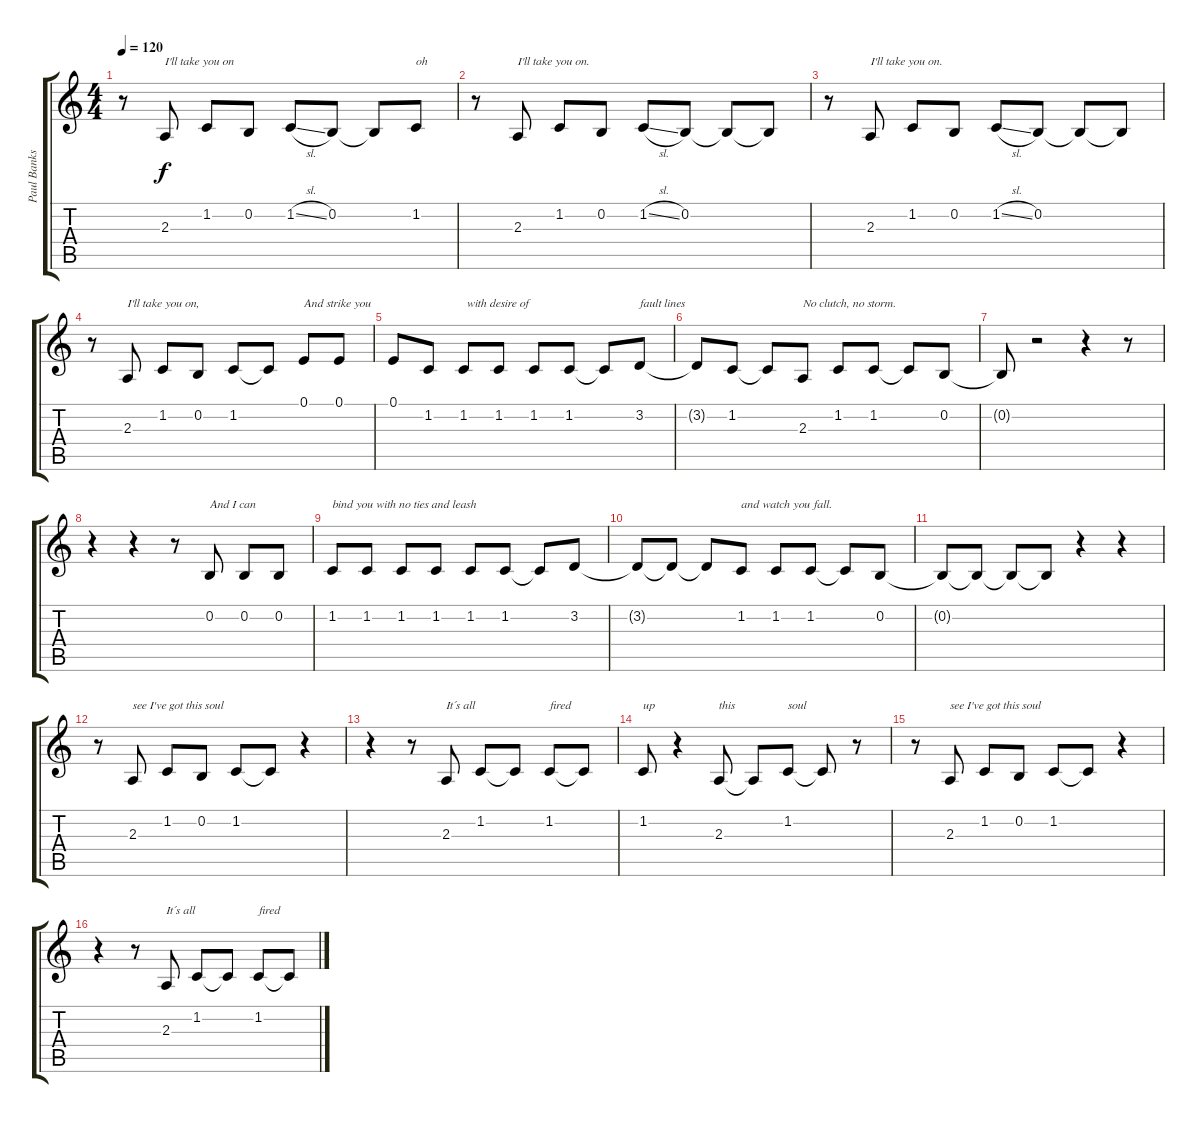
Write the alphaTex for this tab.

\track ("Paul Banks Vox" "Paul Banks") {instrument tenorsax}
\staff {score tabs}
\tuning (E4 B3 G3 D3 A2 E2) {hide}
\ts (4 4)
\tempo 120
\clef g2
\ks c
r.8{dy f} 2.3.8{txt "I'll take you on"} 1.2.8 0.2.8 1.2{sl}.8 0.2.8 0.2{t}.8 1.2.8{txt "oh"} |
r.8 2.3.8{txt "I'll take you on."} 1.2.8 0.2.8 1.2{sl}.8 0.2.8 0.2{t}.8 0.2{t}.8 |
r.8 2.3.8{txt "I'll take you on."} 1.2.8 0.2.8 1.2{sl}.8 0.2.8 0.2{t}.8 0.2{t}.8 |
r.8 2.3.8{txt "I'll take you on,"} 1.2.8 0.2.8 1.2.8 1.2{t}.8 0.1.8{txt "And strike you"} 0.1.8 |
0.1.8 1.2.8 1.2.8{txt " with desire of"} 1.2.8 1.2.8 1.2.8 1.2{t}.8 3.2.8{txt "fault lines"} |
3.2{t}.8 1.2.8 1.2{t}.8 2.3.8{txt "No clutch, no storm."} 1.2.8 1.2.8 1.2{t}.8 0.2.8 |
0.2{t}.8 r.2 r.4 r.8 |
r.4 r.4 r.8 0.2.8{txt "And I can"} 0.2.8 0.2.8 |
1.2.8{txt "bind you with no ties and leash"} 1.2.8 1.2.8 1.2.8 1.2.8 1.2.8 1.2{t}.8 3.2.8 |
3.2{t}.8 3.2{t}.8 3.2{t}.8 1.2.8{txt "and watch you fall."} 1.2.8 1.2.8 1.2{t}.8 0.2.8 |
0.2{t}.8 0.2{t}.8 0.2{t}.8 0.2{t}.8 r.4 r.4 |
r.8 2.3.8{txt "see I've got this soul "} 1.2.8 0.2.8 1.2.8 1.2{t}.8 r.4 |
r.4 r.8 2.3.8{txt "It´s all"} 1.2.8 1.2{t}.8 1.2.8{txt "fired"} 1.2{t}.8 |
1.2.8{txt "up"} r.4 2.3.8{txt "this"} 2.3{t}.8 1.2.8{txt "soul"} 1.2{t}.8 r.8 |
r.8 2.3.8{txt "see I've got this soul "} 1.2.8 0.2.8 1.2.8 1.2{t}.8 r.4 |
r.4 r.8 2.3.8{txt "It´s all"} 1.2.8 1.2{t}.8 1.2.8{txt "fired"} 1.2{t}.8
